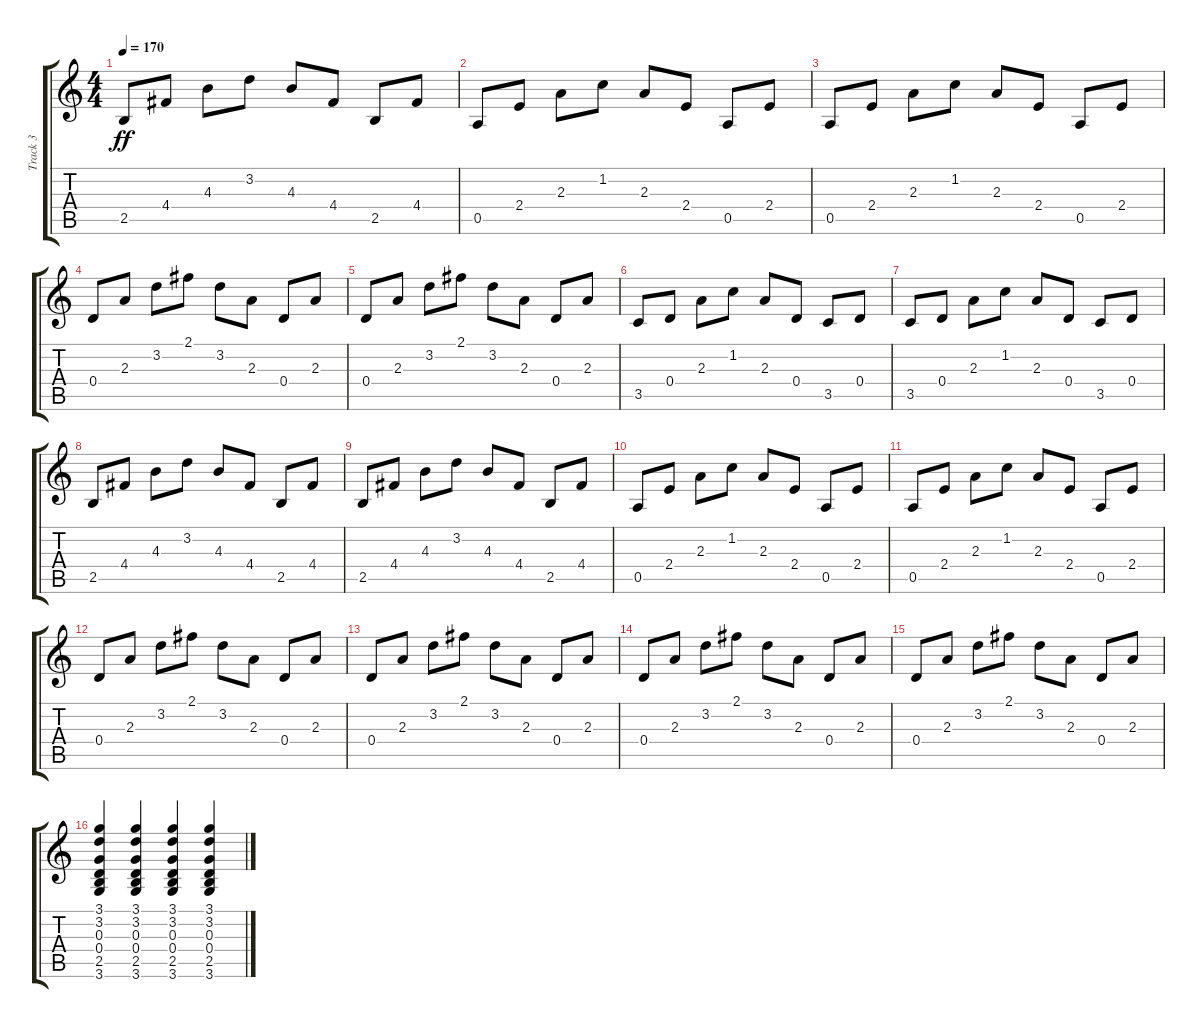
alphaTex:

\track ("Track 3" "Track 3") {instrument electricguitarclean}
\staff {score tabs}
\tuning (E4 B3 G3 D3 A2 E2) {hide}
\ts (4 4)
\tempo 170
\clef g2
\ks c
2.5.8{dy ff} 4.4.8 4.3.8 3.2.8 4.3.8 4.4.8 2.5.8 4.4.8 |
0.5.8 2.4.8 2.3.8 1.2.8 2.3.8 2.4.8 0.5.8 2.4.8 |
0.5.8 2.4.8 2.3.8 1.2.8 2.3.8 2.4.8 0.5.8 2.4.8 |
0.4.8 2.3.8 3.2.8 2.1.8 3.2.8 2.3.8 0.4.8 2.3.8 |
0.4.8 2.3.8 3.2.8 2.1.8 3.2.8 2.3.8 0.4.8 2.3.8 |
3.5.8 0.4.8 2.3.8 1.2.8 2.3.8 0.4.8 3.5.8 0.4.8 |
3.5.8 0.4.8 2.3.8 1.2.8 2.3.8 0.4.8 3.5.8 0.4.8 |
2.5.8 4.4.8 4.3.8 3.2.8 4.3.8 4.4.8 2.5.8 4.4.8 |
2.5.8 4.4.8 4.3.8 3.2.8 4.3.8 4.4.8 2.5.8 4.4.8 |
0.5.8 2.4.8 2.3.8 1.2.8 2.3.8 2.4.8 0.5.8 2.4.8 |
0.5.8 2.4.8 2.3.8 1.2.8 2.3.8 2.4.8 0.5.8 2.4.8 |
0.4.8 2.3.8 3.2.8 2.1.8 3.2.8 2.3.8 0.4.8 2.3.8 |
0.4.8 2.3.8 3.2.8 2.1.8 3.2.8 2.3.8 0.4.8 2.3.8 |
0.4.8 2.3.8 3.2.8 2.1.8 3.2.8 2.3.8 0.4.8 2.3.8 |
0.4.8 2.3.8 3.2.8 2.1.8 3.2.8 2.3.8 0.4.8 2.3.8 |
(3.1 3.2 0.3 0.4 2.5 3.6).4 (3.1 3.2 0.3 0.4 2.5 3.6).4 (3.1 3.2 0.3 0.4 2.5 3.6).4 (3.1 3.2 0.3 0.4 2.5 3.6).4
